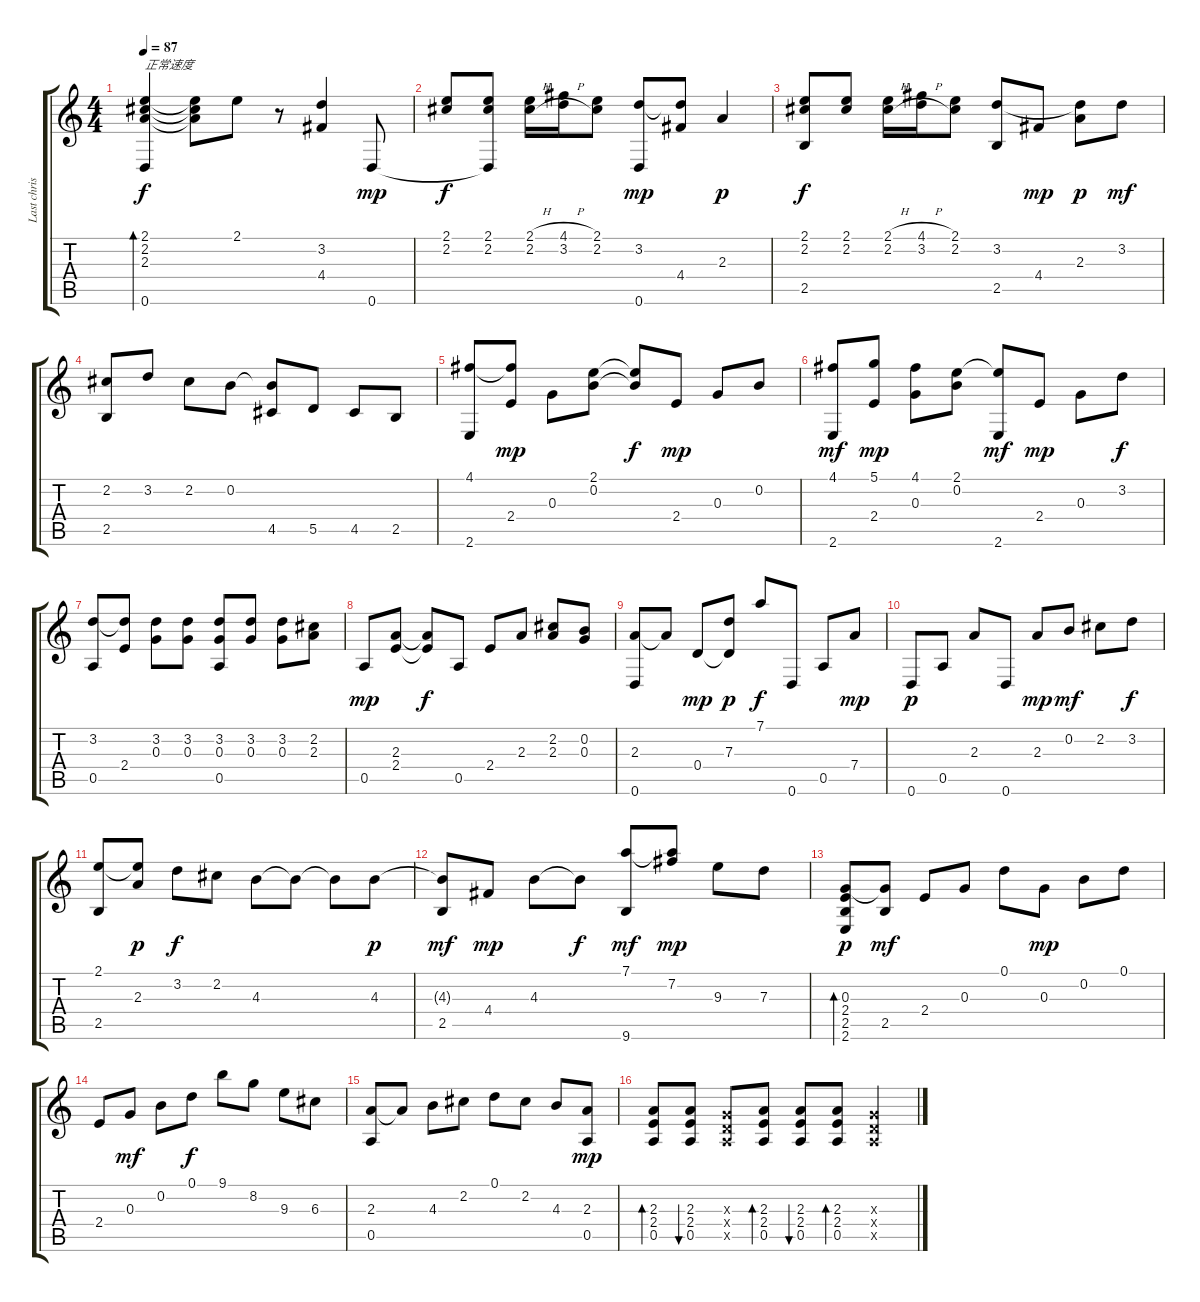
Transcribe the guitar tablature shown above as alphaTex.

\track ("Last christmas" "Last chris") {instrument acousticguitarnylon}
\staff {score tabs}
\tuning (D4 B3 G3 D3 A2 D2) {hide}
\ts (4 4)
\tempo 87
\clef g2
\ks c
(2.1 2.2 2.3 0.6).4{bd 240 txt "正常速度" dy f} (2.1{t} 2.2{t} 2.3{t}).8 2.1.8 r.8 (3.2 4.4).4 0.6.8{dy mp} |
(2.1 2.2).8{dy f} (2.1 2.2 0.6{t}).8 (2.1{h} 2.2{h}).16 (4.1{h} 3.2{h}).16 (2.1 2.2).8 (3.2 0.6).8{dy mp} (3.2{t} 4.4).8 2.3.4{dy p} |
(2.1 2.2 2.5).8{dy f} (2.1 2.2).8 (2.1{h} 2.2{h}).16 (4.1{h} 3.2{h}).16 (2.1 2.2).8 (3.2 2.5).8 4.4.8{dy mp} (3.2{t} 2.3).8{dy p} 3.2.8{dy mf} |
(2.2 2.5).8 3.2.8 2.2.8 0.2.8 (0.2{t} 4.5).8 5.5.8 4.5.8 2.5.8 |
(4.1 2.6).8 (4.1{t} 2.4).8{dy mp} 0.3.8 (2.1 0.2).8 (2.1{t} 0.2{t}).8{dy f} 2.4.8{dy mp} 0.3.8 0.2.8 |
(4.1 2.6).8{dy mf} (5.1 2.4).8{dy mp} (4.1 0.3).8 (2.1 0.2).8 (2.1{t} 2.6).8{dy mf} 2.4.8{dy mp} 0.3.8 3.2.8{dy f} |
(3.2 0.5).8 (3.2{t} 2.4).8 (3.2 0.3).8 (3.2 0.3).8 (3.2 0.3 0.5).8 (3.2 0.3).8 (3.2 0.3).8 (2.2 2.3).8 |
0.5.8{dy mp} (2.3 2.4).8 (2.3{t} 2.4{t}).8{dy f} 0.5.8 2.4.8 2.3.8 (2.2 2.3).8 (0.2 0.3).8 |
(2.3 0.6).8 2.3{t}.8 0.4.8{dy mp} (7.3 0.4{t}).8{dy p} 7.1.8{dy f} 0.6.8 0.5.8 7.4.8{dy mp} |
0.6.8{dy p} 0.5.8 2.3.8 0.6.8 2.3.8{dy mp} 0.2.8{dy mf} 2.2.8 3.2.8{dy f} |
(2.1 2.5).8 (2.1{t} 2.3).8{dy p} 3.2.8{dy f} 2.2.8 4.3.8 4.3{t}.8 4.3{t}.8 4.3.8{dy p} |
(4.3{t} 2.5).8{dy mf} 4.4.8{dy mp} 4.3.8 4.3{t}.8{dy f} (7.1 9.6).8{dy mf} (7.1{t} 7.2).8{dy mp} 9.3.8 7.3.8 |
(0.3 2.4 2.5 2.6).8{bd 120 dy p} (0.3{t} 2.5).8{dy mf} 2.4.8 0.3.8 0.1.8 0.3.8{dy mp} 0.2.8 0.1.8 |
2.4.8 0.3.8{dy mf} 0.2.8 0.1.8{dy f} 9.1.8 8.2.8 9.3.8 6.3.8 |
(2.3 0.5).8 2.3{t}.8 4.3.8 2.2.8 0.1.8 2.2.8 4.3.8 (2.3 0.5).8{dy mp} |
(2.3 2.4 0.5).8{bd 30} (2.3 2.4 0.5).8{bu 30} (0.3{x} 0.4{x} 0.5{x}).8 (2.3 2.4 0.5).8{bd 30} (2.3 2.4 0.5).8{bu 30} (2.3 2.4 0.5).8{bd 30} (0.3{x} 0.4{x} 0.5{x}).4
